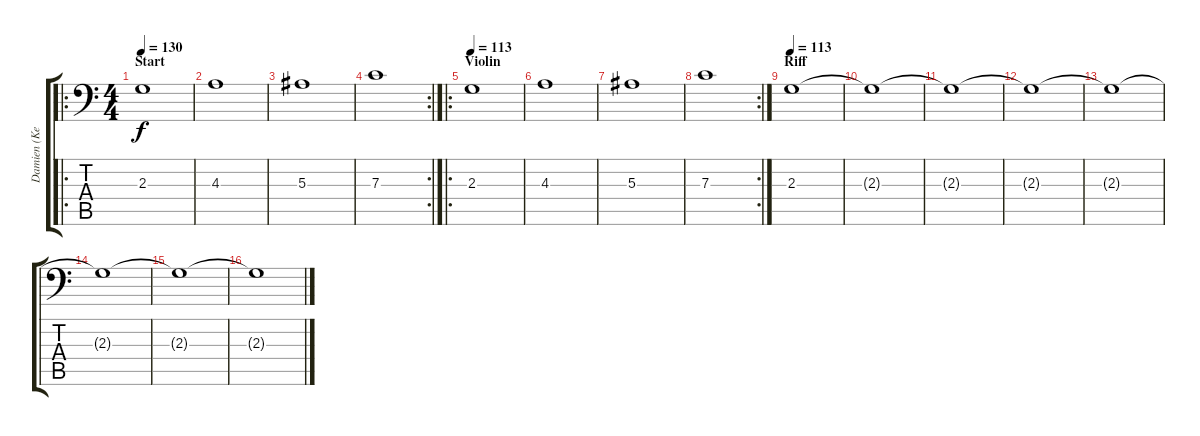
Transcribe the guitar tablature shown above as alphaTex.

\track ("Damien (KeybLow)" "Damien (Ke") {instrument contrabass}
\staff {score tabs}
\tuning (D3 A2 F2 C2 G1 D1) {hide}
\ro
\ts (4 4)
\section ("" "Start")
\tempo 130
\tempo 113
\tempo 130
\clef f4
\ks c
2.3.1{dy f instrument contrabass} |
4.3.1 |
5.3.1 |
\rc 2
7.3.1 |
\ro
\section ("" "Violin")
\tempo 113
2.3.1 |
4.3.1 |
5.3.1 |
\rc 2
7.3.1 |
\section ("" "Riff")
\tempo 113
2.3.1 |
2.3{t}.1 |
2.3{t}.1 |
2.3{t}.1 |
2.3{t}.1 |
2.3{t}.1 |
2.3{t}.1 |
2.3{t}.1
